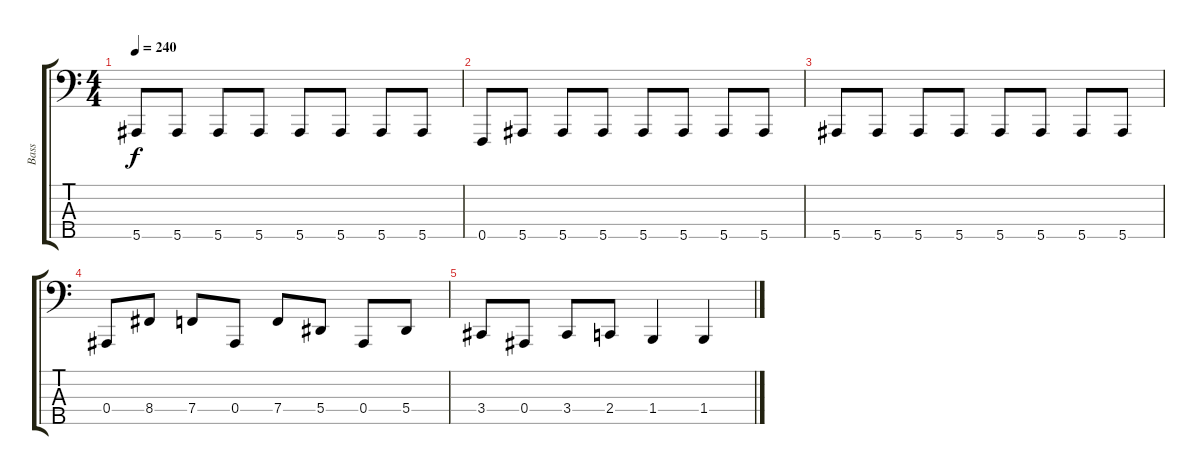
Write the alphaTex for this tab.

\track ("Bass" "Bass") {instrument electricbasspick}
\staff {score tabs}
\tuning (Db2 Ab1 Eb1 Bb0 F0) {hide}
\ts (4 4)
\tempo 240
\clef f4
\ks c
5.5.8{dy f} 5.5.8 5.5.8 5.5.8 5.5.8 5.5.8 5.5.8 5.5.8 |
0.5.8 5.5.8 5.5.8 5.5.8 5.5.8 5.5.8 5.5.8 5.5.8 |
5.5.8 5.5.8 5.5.8 5.5.8 5.5.8 5.5.8 5.5.8 5.5.8 |
0.4.8 8.4.8 7.4.8 0.4.8 7.4.8 5.4.8 0.4.8 5.4.8 |
3.4.8 0.4.8 3.4.8 2.4.8 1.4.4 1.4.4
